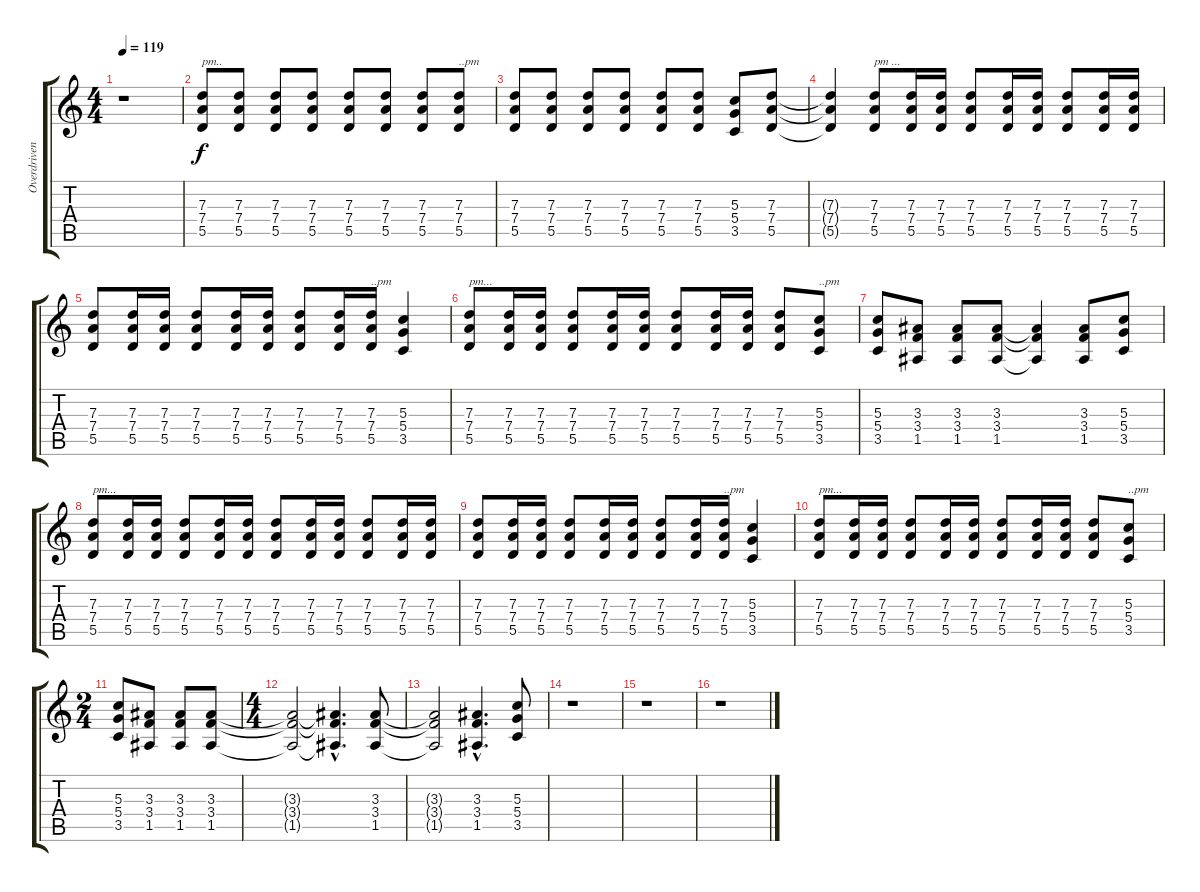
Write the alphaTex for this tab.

\track ("Overdriven Guitar 1" "Overdriven") {instrument overdrivenguitar}
\staff {score tabs}
\tuning (E4 B3 G3 D3 A2 E2) {hide}
\ts (4 4)
\tempo 119
\clef g2
\ks c
r.1{dy f} |
(7.3 7.4 5.5).8{txt "pm.."} (7.3 7.4 5.5).8 (7.3 7.4 5.5).8 (7.3 7.4 5.5).8 (7.3 7.4 5.5).8 (7.3 7.4 5.5).8 (7.3 7.4 5.5).8 (7.3 7.4 5.5).8{txt "..pm"} |
(7.3 7.4 5.5).8 (7.3 7.4 5.5).8 (7.3 7.4 5.5).8 (7.3 7.4 5.5).8 (7.3 7.4 5.5).8 (7.3 7.4 5.5).8 (5.3 5.4 3.5).8 (7.3 7.4 5.5).8 |
(7.3{t} 7.4{t} 5.5{t}).4 (7.3 7.4 5.5).8{txt "pm ..."} (7.3 7.4 5.5).16 (7.3 7.4 5.5).16 (7.3 7.4 5.5).8 (7.3 7.4 5.5).16 (7.3 7.4 5.5).16 (7.3 7.4 5.5).8 (7.3 7.4 5.5).16 (7.3 7.4 5.5).16 |
(7.3 7.4 5.5).8 (7.3 7.4 5.5).16 (7.3 7.4 5.5).16 (7.3 7.4 5.5).8 (7.3 7.4 5.5).16 (7.3 7.4 5.5).16 (7.3 7.4 5.5).8 (7.3 7.4 5.5).16 (7.3 7.4 5.5).16{txt "..pm"} (5.3 5.4 3.5).4 |
(7.3 7.4 5.5).8{txt "pm..."} (7.3 7.4 5.5).16 (7.3 7.4 5.5).16 (7.3 7.4 5.5).8 (7.3 7.4 5.5).16 (7.3 7.4 5.5).16 (7.3 7.4 5.5).8 (7.3 7.4 5.5).16 (7.3 7.4 5.5).16 (7.3 7.4 5.5).8 (5.3 5.4 3.5).8{txt "..pm"} |
(5.3 5.4 3.5).8 (3.3 3.4 1.5).8 (3.3 3.4 1.5).8 (3.3 3.4 1.5).8 (3.3{t} 3.4{t} 1.5{t}).4 (3.3 3.4 1.5).8 (5.3 5.4 3.5).8 |
(7.3 7.4 5.5).8{txt "pm..."} (7.3 7.4 5.5).16 (7.3 7.4 5.5).16 (7.3 7.4 5.5).8 (7.3 7.4 5.5).16 (7.3 7.4 5.5).16 (7.3 7.4 5.5).8 (7.3 7.4 5.5).16 (7.3 7.4 5.5).16 (7.3 7.4 5.5).8 (7.3 7.4 5.5).16 (7.3 7.4 5.5).16 |
(7.3 7.4 5.5).8 (7.3 7.4 5.5).16 (7.3 7.4 5.5).16 (7.3 7.4 5.5).8 (7.3 7.4 5.5).16 (7.3 7.4 5.5).16 (7.3 7.4 5.5).8 (7.3 7.4 5.5).16 (7.3 7.4 5.5).16{txt "..pm"} (5.3 5.4 3.5).4 |
(7.3 7.4 5.5).8{txt "pm..."} (7.3 7.4 5.5).16 (7.3 7.4 5.5).16 (7.3 7.4 5.5).8 (7.3 7.4 5.5).16 (7.3 7.4 5.5).16 (7.3 7.4 5.5).8 (7.3 7.4 5.5).16 (7.3 7.4 5.5).16 (7.3 7.4 5.5).8 (5.3 5.4 3.5).8{txt "..pm"} |
\ts (2 4)
(5.3 5.4 3.5).8 (3.3 3.4 1.5).8 (3.3 3.4 1.5).8 (3.3 3.4 1.5).8 |
\ts (4 4)
(3.3{t} 3.4{t} 1.5{t}).2 (3.3{hac t} 3.4{hac t} 1.5{hac t}).4{d} (3.3 3.4 1.5).8 |
(3.3{t} 3.4{t} 1.5{t}).2 (3.3{hac} 3.4{hac} 1.5{hac}).4{d} (5.3 5.4 3.5).8 |
r.1 |
r.1 |
r.1
